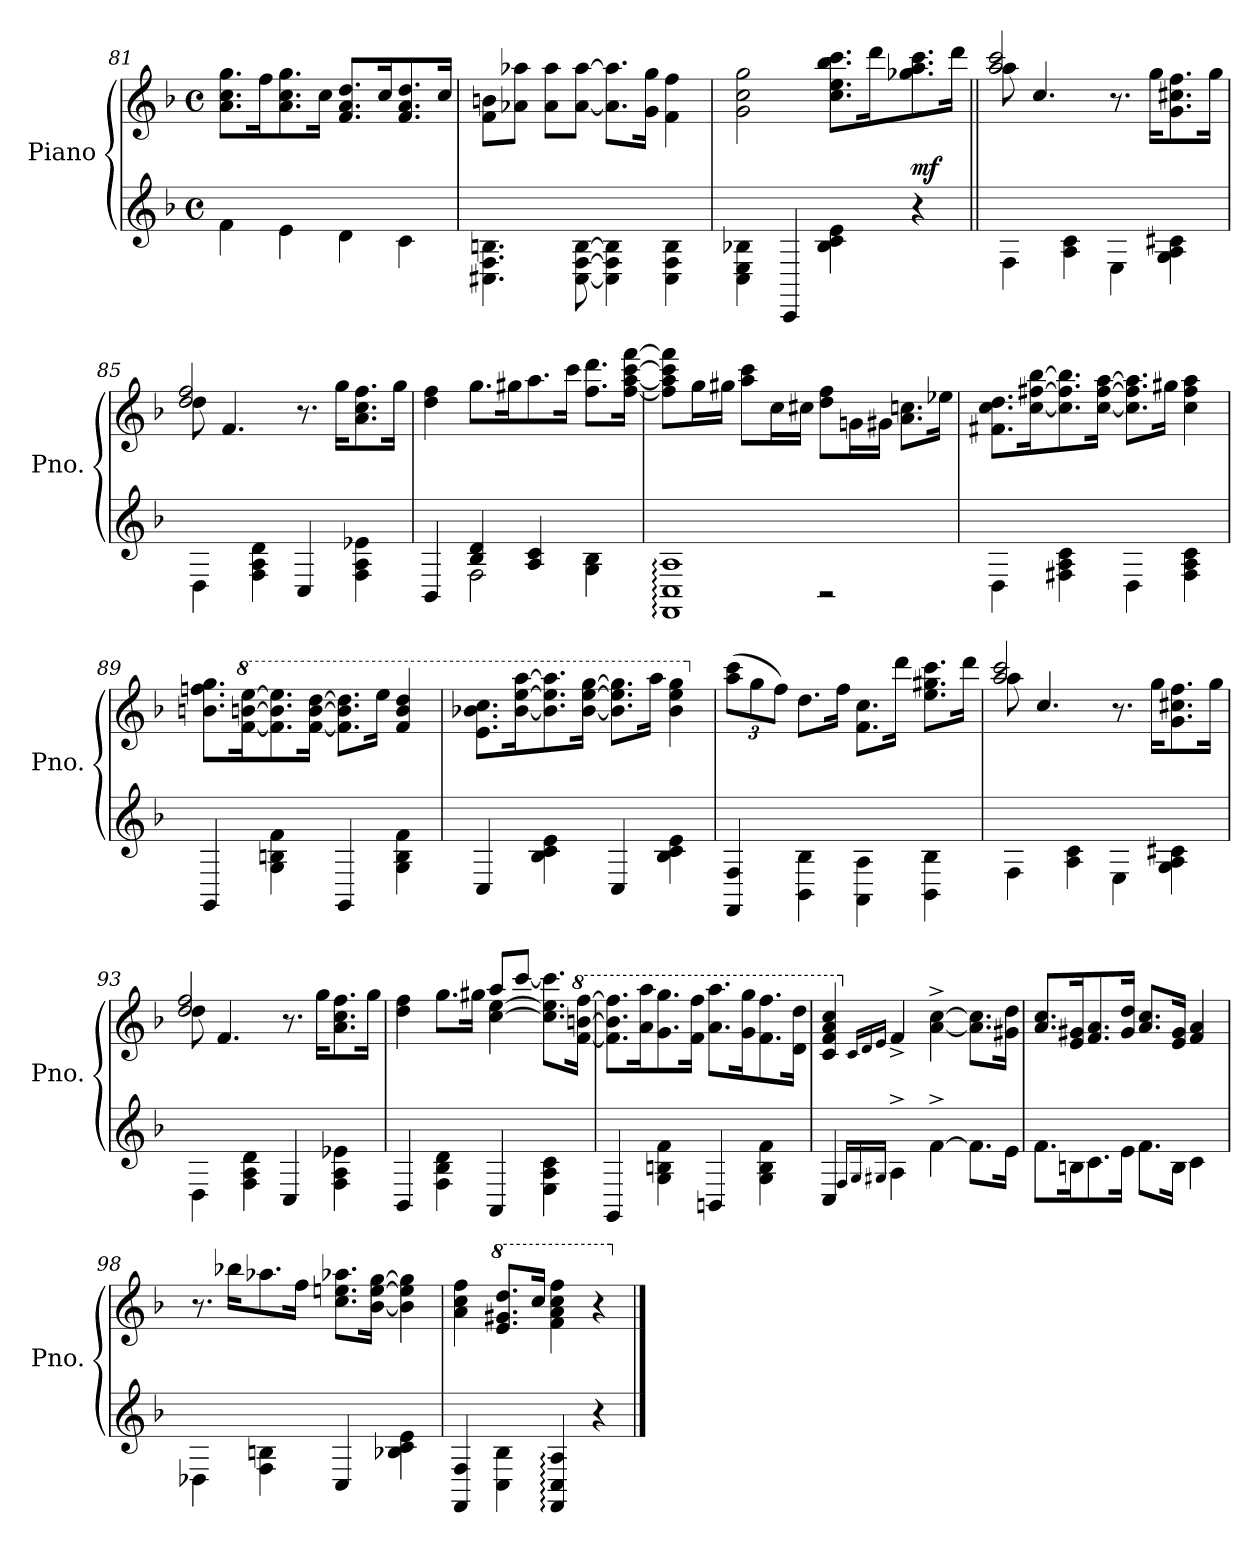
**kern	**kern	**dynam
*part1	*part1	*part1
*staff2	*staff1	*staff1/2
*I"Piano	*	*
*I'Pno.	*	*
*clefG2	*clefG2	*
*k[b-]	*k[b-]	*
*M4/4	*M4/4	*
*met(c)	*met(c)	*
=81	=81	=81
4f\	8.a\ 8.cc\ 8.gg\L	.
.	16ff\K	.
4e\	8.a\ 8.cc\ 8.gg\	.
.	16cc\Jk	.
4d\	8.f/ 8.a/ 8.dd/L	.
.	16cc/K	.
4c\	8.f/ 8.a/ 8.dd/	.
.	16cc/Jk	.
=82	=82	=82
4.C#X\ 4.F\ 4.Bn\	8f\ 8bn\L	.
.	8a-X\ 8aa-X\J	.
.	8a-\ 8aa-\L	.
[8C#\ [8F\ [8B\	[8a-\ [8aa-\J	.
4C#\] 4F\] 4B\]	8.a-\] 8.aa-\]L	.
.	16g\ 16gg\Jk	.
4C#\ 4F\ 4B\	4f\ 4ff\	.
=83	=83	=83
4C\ 4E\ 4B-X\	2g\ 2cc\ 2gg\	.
4CC/	.	.
4B-\ 4c\ 4e\	8.cc\ 8.ee\ 8.bb-\ 8.ccc\L	.
.	16ddd\K	.
!	!	!LO:DY:a=2
4r	8.gg-X\ 8.aa\ 8.ccc\	mf
.	16ddd\Jk	.
!!LO:LB:g=z
=84||	=84||	=84||
*	*^	*
4F\	8aa\	2aa/ 2ccc/	.
.	4.cc/	.	.
4A\ 4c\	.	.	.
4E\	8.r	2ryy	.
.	16gg\KL	.	.
4G\ 4A\ 4c#X\	8.g\ 8.cc#X\ 8.ff\	.	.
.	16gg\Jk	.	.
=85	=85	=85	=85
4D\	8dd\	2dd/ 2ff/	.
.	4.f/	.	.
4F\ 4A\ 4d\	.	.	.
4C/	8.r	2ryy	.
.	16gg\KL	.	.
4F\ 4A\ 4e-X\	8.a\ 8.cc\ 8.ff\	.	.
.	16gg\Jk	.	.
*	*v	*v	*
=86	=86	=86
*^	*	*
4BB-/	4ryy	4dd\ 4ff\	.
4B-/ 4d/	2F\	8.gg\L	.
.	.	16gg#X\K	.
4A/ 4c/	.	8.aa\	.
.	.	16ccc\Jk	.
4G\ 4B-\	4ryy	8.ff\ 8.ddd\L	.
.	.	[16ff\ [16aa\ [16ccc\ [16fff\Jk	.
=87	=87	=87	=87
1FF: 1C: 1A:	2ryy	8ff\] 8aa\] 8ccc\] 8fff\]L	.
.	.	16gg\L	.
.	.	16gg#X\JJ	.
.	.	8aa\ 8ccc\L	.
.	.	16cc\L	.
.	.	16cc#X\JJ	.
.	2r	8dd\ 8ff\L	.
.	.	16gn\L	.
.	.	16g#X\JJ	.
.	.	8.a\ 8.ccn\L	.
.	.	16ee-X\Jk	.
*v	*v	*	*
!!LO:LB:g=z
=88	=88	=88
4D\	8.f#X\ 8.cc\ 8.dd\L	.
.	[16cc\ [16ff#X\ [16bb-\K	.
4F#X\ 4A\ 4c\	8.cc\] 8.ff#\] 8.bb-\]	.
.	[16cc\ [16ff#\ [16aa\Jk	.
4D\	8.cc\] 8.ff#\] 8.aa\]L	.
.	16gg#X\Jk	.
4F#\ 4A\ 4c\	4cc\ 4ff#\ 4aa\	.
=89	=89	=89
4GG/	8.bn\ 8.ffn\ 8.gg\L	.
*	*8va	*
.	[16ff\ [16bbn\ [16eee\K	.
4G\ 4Bn\ 4f\	8.ff\] 8.bb\] 8.eee\]	.
.	[16ff\ [16bb\ [16ddd\Jk	.
4GG/	8.ff\] 8.bb\] 8.ddd\]L	.
.	16eee\Jk	.
4G\ 4B\ 4f\	4ff/ 4bb/ 4ddd/	.
=90	=90	=90
4C/	8.ee\ 8.bb-X\ 8.ccc\L	.
.	[16bb-\ [16eee\ [16aaa\K	.
4B-\ 4c\ 4e\	8.bb-\] 8.eee\] 8.aaa\]	.
.	[16bb-\ [16eee\ [16ggg\Jk	.
4C/	8.bb-\] 8.eee\] 8.ggg\]L	.
.	16aaa\Jk	.
4B-\ 4c\ 4e\	4bb-\ 4eee\ 4ggg\	.
=91	=91	=91
*	*X8va	*
*	*Xbrackettup	*
4FF/ 4F/	(>12aa\ 12ccc\L	.
.	12gg\	.
.	12ff\J)	.
4BB-\ 4B-\	8.dd\L	.
.	16ff\Jk	.
4AA\ 4A\	8.f\ 8.cc\L	.
.	16ddd\Jk	.
4BB-\ 4B-\	8.ee\ 8.gg#X\ 8.ccc\L	.
.	16ddd\Jk	.
!!LO:LB:g=z
=92	=92	=92
*	*^	*
4F\	8aa\	2aa/ 2ccc/	.
.	4.cc/	.	.
4A\ 4c\	.	.	.
4E\	8.r	2ryy	.
.	16gg\KL	.	.
4G\ 4A\ 4c#X\	8.g\ 8.cc#X\ 8.ff\	.	.
.	16gg\Jk	.	.
=93	=93	=93	=93
4D\	8dd\	2dd/ 2ff/	.
.	4.f/	.	.
4F\ 4A\ 4d\	.	.	.
4C/	8.r	2ryy	.
.	16gg\KL	.	.
4F\ 4A\ 4e-X\	8.a\ 8.cc\ 8.ff\	.	.
.	16gg\Jk	.	.
=94	=94	=94	=94
4BB-/	4dd\ 4ff\	2ryy	.
4F\ 4B-\ 4d\	8.gg\L	.	.
.	16gg#X\Jk	.	.
4AA/	[4cc\ [4ee\	8aa/L	.
.	.	[8ccc/J	.
4E\ 4A\ 4c\	8.cc\] 8.ee\] 8.ccc\]L	4ryy	.
*	*8va	*	*
.	[16ff\ [16bbn\ [16fff\Jk	.	.
*	*v	*v	*
=95	=95	=95
4GG/	8.ff\] 8.bb\] 8.fff\]L	.
.	16aa\ 16aaa\K	.
4G\ 4Bn\ 4f\	8.gg\ 8.ggg\	.
.	16ff\ 16fff\Jk	.
4BBn/	8.aa\ 8.aaa\L	.
.	16gg\ 16ggg\K	.
4G\ 4B\ 4f\	8.ff\ 8.fff\	.
.	16dd\ 16ddd\Jk	.
!!LO:LB:g=z
=96	=96	=96
4C/	4cc/ 4ff/ 4aa/ 4ccc/	.
*	*X8va	*
16qF/LL	16qc/LL	.
16qG/	16qd/	.
16qG#X/JJ	16qe/JJ	.
4A^\	4f^/	.
[4f^\	[4a\^ [4cc\^	.
8.f\L]	8.a\] 8.cc\]L	.
16e\Jk	16g#X\ 16dd\Jk	.
=97	=97	=97
8.f\L	8.a/ 8.cc/L	.
16Bn\K	16e/ 16g#X/K	.
8.c\	8.f/ 8.a/	.
16e\Jk	16g#/ 16dd/Jk	.
8.f\L	8.a/ 8.cc/L	.
16B\Jk	16e/ 16g#/Jk	.
4c\	4f/ 4a/	.
=98	=98	=98
4D-X\	8.r	.
.	16bb-X\KL	.
4F\ 4Bn\	8.aa-X\	.
.	16ff\Jk	.
4C/	8.cc\ 8.een\ 8.aa-X\L	.
.	[16b-\ [16ee\ [16gg\Jk	.
4B-X\ 4c\ 4e\	4b-\] 4ee\] 4gg\]	.
=99	=99	=99
4FF/ 4F/	4a\ 4cc\ 4ff\	.
*	*8va	*
4C\ 4B-\	8.ee/ 8.gg#X/ 8.ddd/L	.
.	16ccc/Jk	.
4FF/: 4C/: 4A/:	4ff\ 4aa\ 4ccc\ 4fff\	.
4r	4r	.
*	*X8va	*
==	==	==
*-	*-	*-
